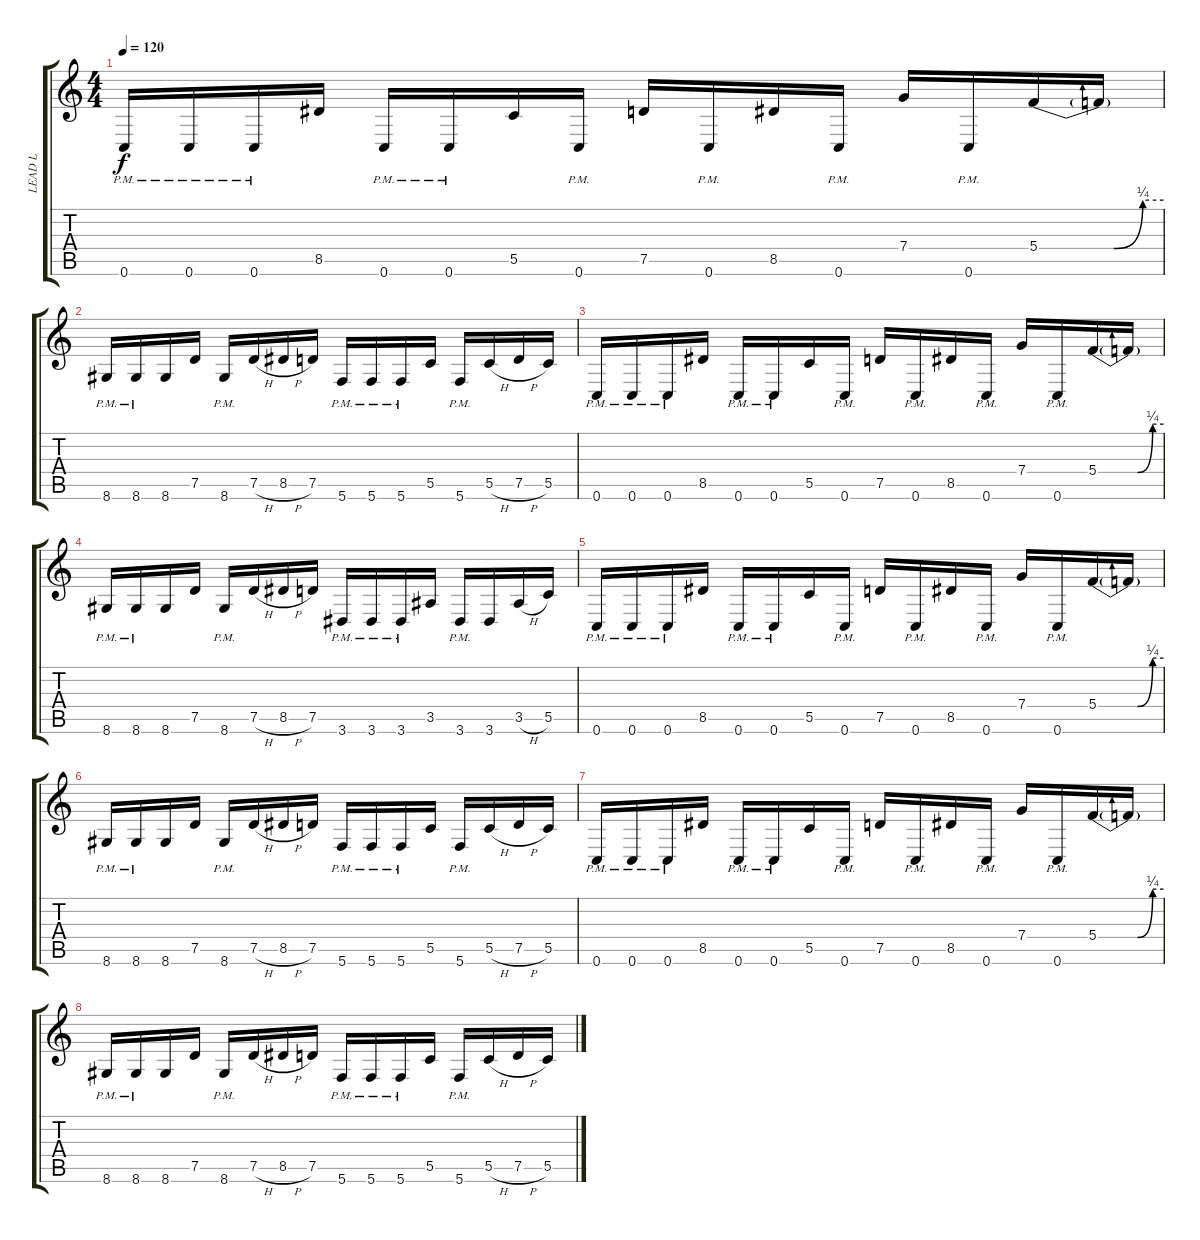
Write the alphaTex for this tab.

\track ("LEAD L" "LEAD L") {instrument distortionguitar}
\staff {score tabs}
\tuning (D4 A3 F3 C3 G2 C2) {hide}
\ts (4 4)
\tempo 120
\clef g2
\ks c
0.6{pm}.16{dy f} 0.6{pm}.16 0.6{pm}.16 8.5.16 0.6{pm}.16 0.6{pm}.16 5.5.16 0.6{pm}.16 7.5.16 0.6{pm}.16 8.5.16 0.6{pm}.16 7.4.16 0.6{pm}.16 5.4{be (custom 0 0 36 0 50 1 60 1)}.16 5.4{t}.16 |
8.6{pm}.16 8.6{pm}.16 8.6.16 7.5.16 8.6{pm}.16 7.5{h}.16 8.5{h}.16 7.5.16 5.6{pm}.16 5.6{pm}.16 5.6{pm}.16 5.5.16 5.6{pm}.16 5.5{h}.16 7.5{h}.16 5.5.16 |
0.6{pm}.16 0.6{pm}.16 0.6{pm}.16 8.5.16 0.6{pm}.16 0.6{pm}.16 5.5.16 0.6{pm}.16 7.5.16 0.6{pm}.16 8.5.16 0.6{pm}.16 7.4.16 0.6{pm}.16 5.4{be (custom 0 0 36 0 50 1 60 1)}.16 5.4{t}.16 |
8.6{pm}.16 8.6{pm}.16 8.6.16 7.5.16 8.6{pm}.16 7.5{h}.16 8.5{h}.16 7.5.16 3.6{pm}.16 3.6{pm}.16 3.6{pm}.16 3.5.16 3.6{pm}.16 3.6.16 3.5{h}.16 5.5.16 |
0.6{pm}.16 0.6{pm}.16 0.6{pm}.16 8.5.16 0.6{pm}.16 0.6{pm}.16 5.5.16 0.6{pm}.16 7.5.16 0.6{pm}.16 8.5.16 0.6{pm}.16 7.4.16 0.6{pm}.16 5.4{be (custom 0 0 36 0 50 1 60 1)}.16 5.4{t}.16 |
8.6{pm}.16 8.6{pm}.16 8.6.16 7.5.16 8.6{pm}.16 7.5{h}.16 8.5{h}.16 7.5.16 5.6{pm}.16 5.6{pm}.16 5.6{pm}.16 5.5.16 5.6{pm}.16 5.5{h}.16 7.5{h}.16 5.5.16 |
0.6{pm}.16 0.6{pm}.16 0.6{pm}.16 8.5.16 0.6{pm}.16 0.6{pm}.16 5.5.16 0.6{pm}.16 7.5.16 0.6{pm}.16 8.5.16 0.6{pm}.16 7.4.16 0.6{pm}.16 5.4{be (custom 0 0 36 0 50 1 60 1)}.16 5.4{t}.16 |
8.6{pm}.16 8.6{pm}.16 8.6.16 7.5.16 8.6{pm}.16 7.5{h}.16 8.5{h}.16 7.5.16 5.6{pm}.16 5.6{pm}.16 5.6{pm}.16 5.5.16 5.6{pm}.16 5.5{h}.16 7.5{h}.16 5.5.16
